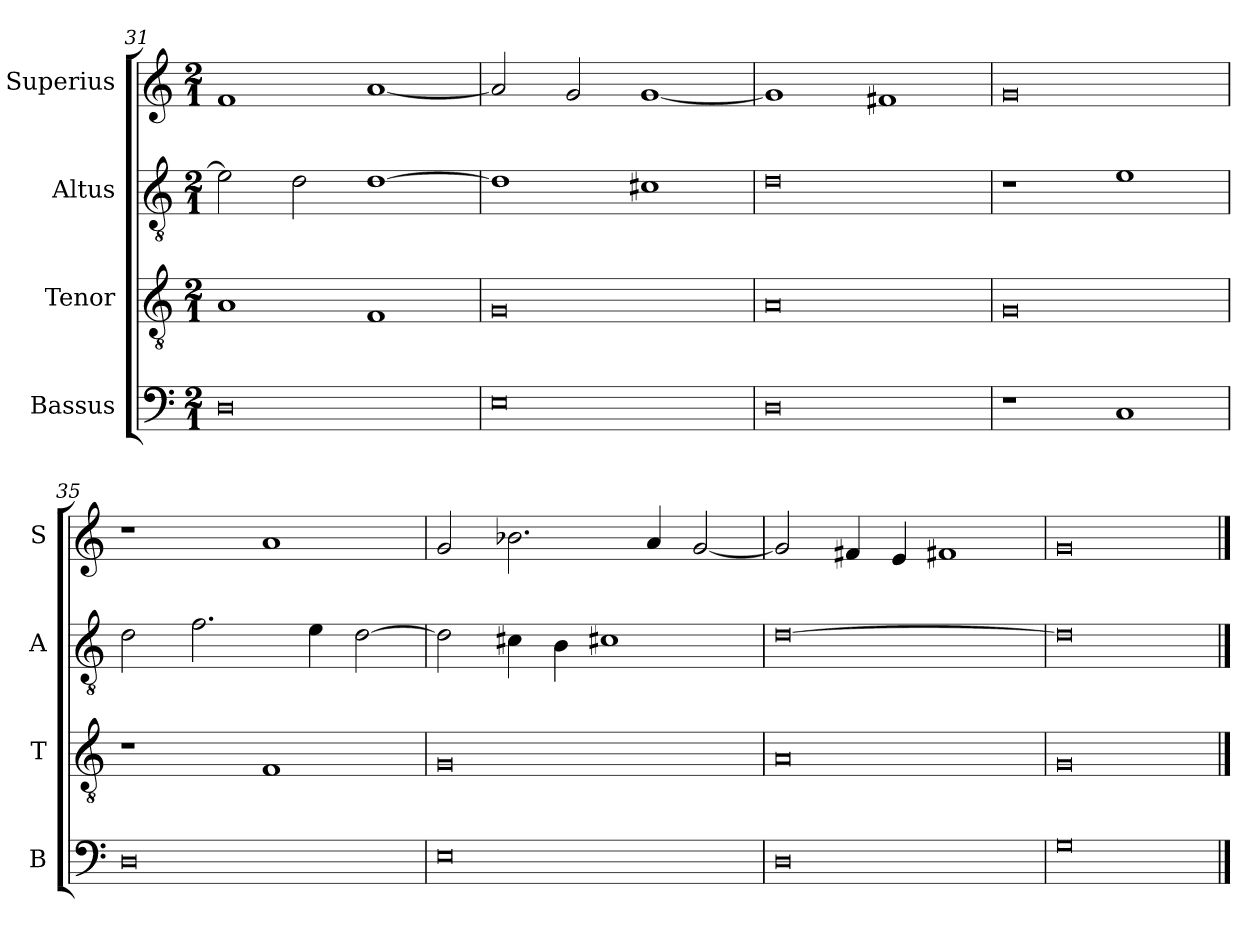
**kern	**kern	**kern	**kern
*part4	*part3	*part2	*part1
*staff4	*staff3	*staff2	*staff1
*I"Bassus	*I"Tenor	*I"Altus	*I"Superius
*I'B	*I'T	*I'A	*I'S
*clefF4	*clefGv2	*clefGv2	*clefG2
*k[]	*k[]	*k[]	*k[]
*M2/1	*M2/1	*M2/1	*M2/1
=31	=31	=31	=31
0D	1A	2e\]	1f
.	.	2d\	.
.	1F	[1d	[1a
=32	=32	=32	=32
0E	0G	1d]	2a/]
.	.	.	2g/
.	.	1c#X	[1g
=33	=33	=33	=33
0D	0A	0d	1g]
.	.	.	1f#X
=34	=34	=34	=34
1r	0G	1r	0g
1C	.	1e	.
=35	=35	=35	=35
0D	1r	2d\	1r
.	.	2.f\	.
.	1F	.	1a
.	.	4e\	.
.	.	[2d\	.
=36	=36	=36	=36
0E	0G	2d\]	2g/
.	.	4c#X\	2.b-X\
.	.	4B\	.
.	.	1c#X	.
.	.	.	4a/
.	.	.	[2g/
=37	=37	=37	=37
0D	0A	[0d	2g/]
.	.	.	4f#X/
.	.	.	4e/
.	.	.	1f#X
=38	=38	=38	=38
0G	0G	0d]	0g
==	==	==	==
*-	*-	*-	*-
